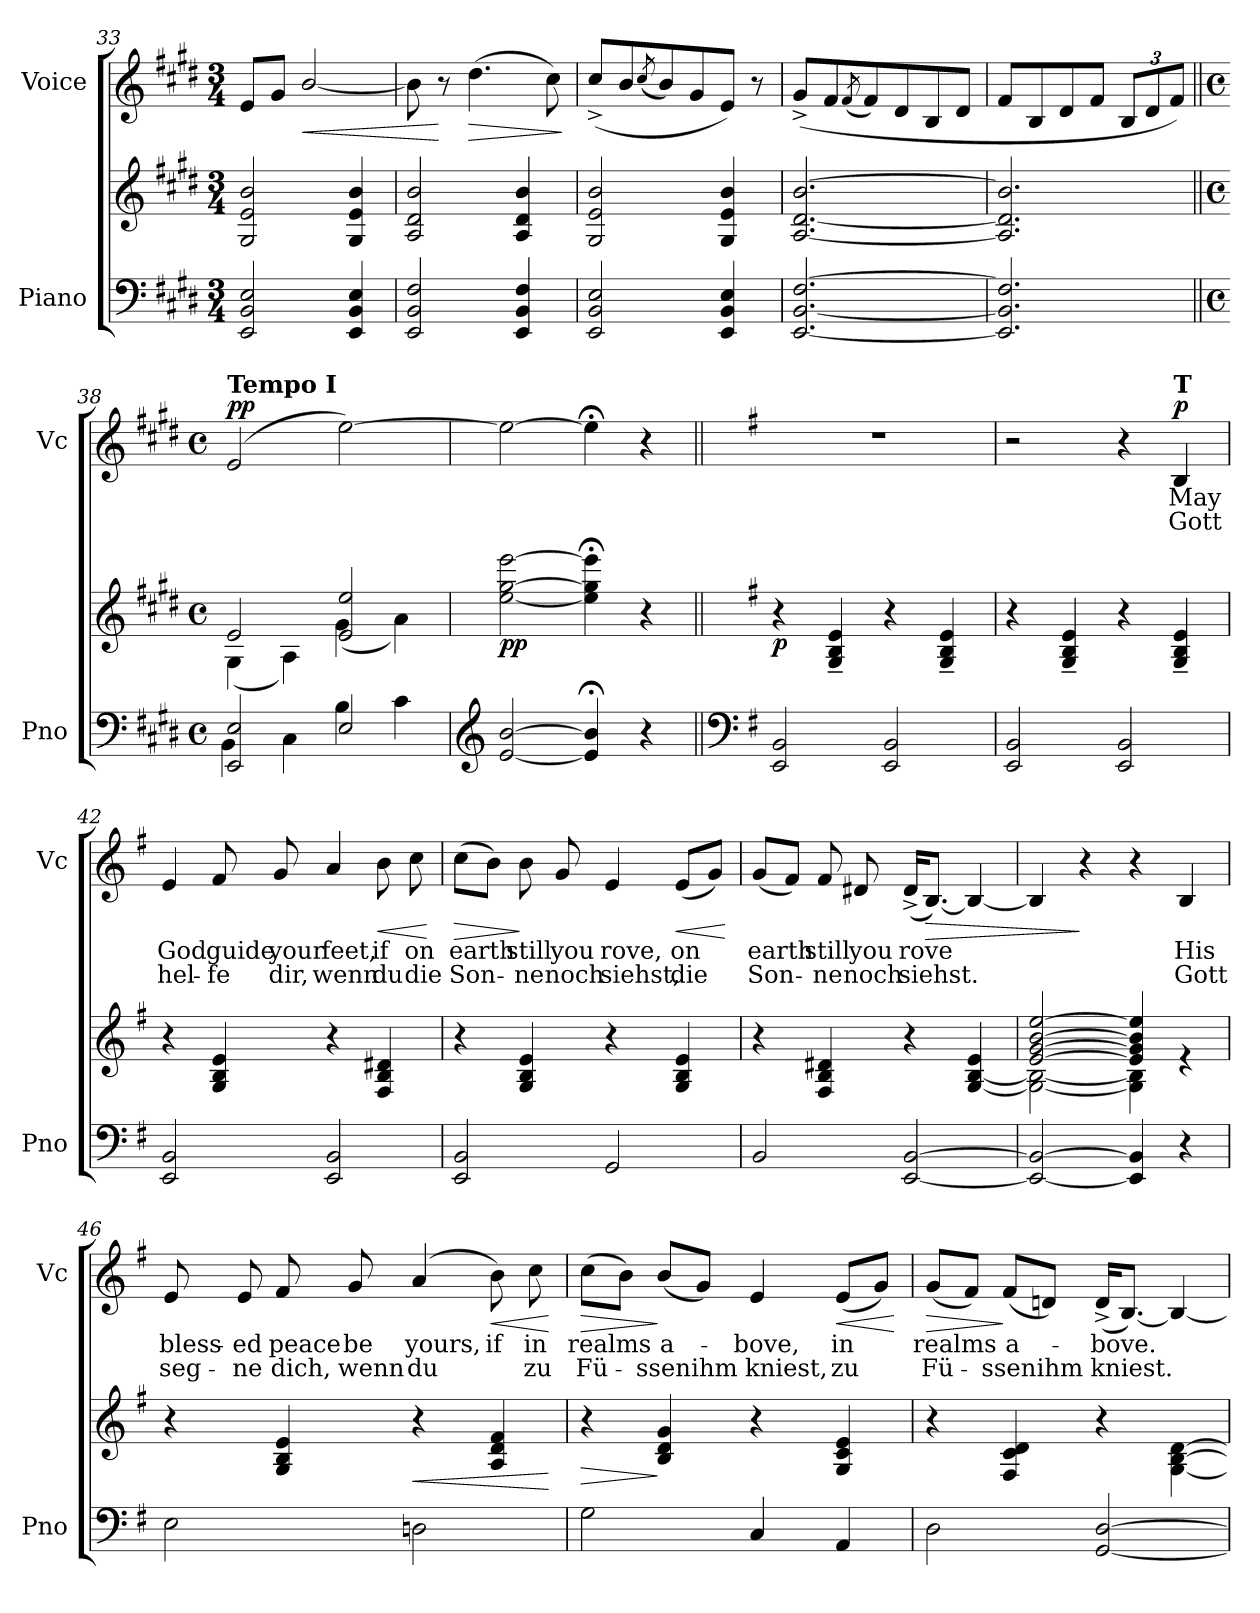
**kern	**kern	**dynam	**kern	**text	**text	**dynam
*part2	*part2	*part2	*part1	*part1	*part1	*part1
*staff3	*staff2	*staff2/3	*staff1	*staff1	*staff1	*staff1
*I"Piano	*	*	*I"Voice	*	*	*
*I'Pno	*	*	*I'Vc	*	*	*
!!LO:LB:g=z
*clefF4	*clefG2	*	*clefG2	*	*	*
*k[f#c#g#d#]	*k[f#c#g#d#]	*	*k[f#c#g#d#]	*	*	*
*M3/4	*M3/4	*	*M3/4	*	*	*
=33	=33	=33	=33	=33	=33	=33
2EE/ 2BB/ 2E/	2G#/ 2e/ 2b/	.	8e/L	.	.	.
.	.	.	8g#/J	.	.	.
!	!	!	!	!	!	!LO:HP:b
.	.	.	[2b/	.	.	<
4EE/ 4BB/ 4E/	4G#/ 4e/ 4b/	.	.	.	.	.
=34	=34	=34	=34	=34	=34	=34
2EE/ 2BB/ 2F#/	2A/ 2d#/ 2b/	.	8b\]	.	.	.
.	.	.	8r	.	.	[
!	!	!	!	!	!	!LO:HP:b
.	.	.	(>4.dd#\	.	.	>
4EE/ 4BB/ 4F#/	4A/ 4d#/ 4b/	.	.	.	.	.
.	.	.	8cc#\)	.	.	.
.	.	.	.	.	.	]
=35	=35	=35	=35	=35	=35	=35
2EE/ 2BB/ 2E/	2G#/ 2e/ 2b/	.	(>8cc#^/L	.	.	.
.	.	.	8b/	.	.	.
.	.	.	(<8qcc#/	.	.	.
.	.	.	8b/)	.	.	.
.	.	.	8g#/	.	.	.
4EE/ 4BB/ 4E/	4G#/ 4e/ 4b/	.	8e/J)	.	.	.
.	.	.	8r	.	.	.
=36	=36	=36	=36	=36	=36	=36
[2.EE/ [2.BB/ [2.F#/	[2.A/ [2.d#/ [2.b/	.	(>8g#^/L	.	.	.
.	.	.	8f#/	.	.	.
.	.	.	(<8qf#/	.	.	.
.	.	.	8f#/)	.	.	.
.	.	.	8d#/	.	.	.
.	.	.	8B/	.	.	.
.	.	.	8d#/J	.	.	.
=37	=37	=37	=37	=37	=37	=37
2.EE/] 2.BB/] 2.F#/]	2.A/] 2.d#/] 2.b/]	.	8f#/L	.	.	.
.	.	.	8B/	.	.	.
.	.	.	8d#/	.	.	.
.	.	.	8f#/J	.	.	.
*	*	*	*Xbrackettup	*	*	*
.	.	.	12B/L	.	.	.
.	.	.	12d#/	.	.	.
.	.	.	12f#/J)	.	.	.
=38||	=38||	=38||	=38||	=38||	=38||	=38||
*M4/4	*M4/4	*	*M4/4	*	*	*
*met(c)	*met(c)	*	*met(c)	*	*	*
*^	*^	*	*	*	*	*
!	!	!	!	!	!LO:TX:a:B:t=Tempo I	!	!	!
!	!	!	!	!	!	!	!	!LO:DY:a
2EE/ 2E/	4BB\	2e/	(<4G#\	.	(>2e/	.	.	pp
.	4C#\	.	4A\)	.	.	.	.	.
2E/	4B\	2e/ 2ee/	(<4g#\	.	[2ee\)	.	.	.
.	4c#\	.	4a\)	.	.	.	.	.
*v	*v	*	*	*	*	*	*	*
*	*v	*v	*	*	*	*	*
=39	=39	=39	=39	=39	=39	=39
*clefG2	*	*	*	*	*	*
*^	*^	*	*	*	*	*
!	!	!	!	!LO:DY:b	!	!	!	!
*v	*v	*	*	*	*	*	*	*
*	*v	*v	*	*	*	*	*
[2e/ [2b/	[2ee\ [2gg#\ [2eee\	pp	2ee\_	.	.	.
4e/];< 4b/];<	4ee\];< 4gg#\];< 4eee\];<	.	4ee;<\]	.	.	.
4r	4r	.	4r	.	.	.
!!LO:PB:g=z
=40||	=40||	=40||	=40||	=40||	=40||	=40||
*clefF4	*	*	*	*	*	*
*k[f#]	*k[f#]	*	*k[f#]	*	*	*
!	!	!LO:DY:b	!	!	!	!
2EE/ 2BB/	4r	p	1r	.	.	.
.	4G/~ 4B/~ 4e/~	.	.	.	.	.
2EE/ 2BB/	4r	.	.	.	.	.
.	4G/~ 4B/~ 4e/~	.	.	.	.	.
=41	=41	=41	=41	=41	=41	=41
2EE/ 2BB/	4r	.	2r	.	.	.
.	4G/~ 4B/~ 4e/~	.	.	.	.	.
2EE/ 2BB/	4r	.	4r	.	.	.
!	!	!	!LO:TX:a:B:t=T	!	!	!
!	!	!	!	!LO:LY:b	!LO:LY:b	!LO:DY:a
.	4G/~ 4B/~ 4e/~	.	4B/	May	Gott	p
=42	=42	=42	=42	=42	=42	=42
!	!	!	!	!LO:LY:b	!LO:LY:b	!
2EE/ 2BB/	4r	.	4e/	God	hel-	.
!	!	!	!	!LO:LY:b	!LO:LY:b	!
.	4G/ 4B/ 4e/	.	8f#/	guide	-fe	.
!	!	!	!	!LO:LY:b	!LO:LY:b	!
.	.	.	8g/	your	dir,	.
!	!	!	!	!LO:LY:b	!LO:LY:b	!
2EE/ 2BB/	4r	.	4a/	feet,	wenn	.
!	!	!	!	!LO:LY:b	!LO:LY:b	!LO:HP:b
.	4F#/ 4B/ 4d#X/	.	8b\	if	du	<
!	!	!	!	!LO:LY:b	!LO:LY:b	!
.	.	.	8cc\	on	die	.
.	.	.	.	.	.	[
=43	=43	=43	=43	=43	=43	=43
!	!	!	!	!LO:LY:b	!LO:LY:b	!LO:HP:b
2EE/ 2BB/	4r	.	(>8cc\L	earth	Son-	>
.	.	.	8b\J)	.	.	.
!	!	!	!	!LO:LY:b	!LO:LY:b	!
.	4G/ 4B/ 4e/	.	8b\	still	-ne	]
!	!	!	!	!LO:LY:b	!LO:LY:b	!
.	.	.	8g/	you	noch	.
!	!	!	!	!LO:LY:b	!LO:LY:b	!
2GG/	4r	.	4e/	rove,	siehst,	.
!	!	!	!	!LO:LY:b	!LO:LY:b	!LO:HP:b
.	4G/ 4B/ 4e/	.	(<8e/L	on	die	<
.	.	.	8g/J)	.	.	.
.	.	.	.	.	.	[
!!LO:LB:g=z
=44	=44	=44	=44	=44	=44	=44
!	!	!	!	!LO:LY:b	!LO:LY:b	!
2BB/	4r	.	(<8g/L	earth	Son-	.
.	.	.	8f#/J)	.	.	.
!	!	!	!	!LO:LY:b	!LO:LY:b	!
.	4F#/ 4B/ 4d#X/	.	8f#/	still	-ne	.
!	!	!	!	!LO:LY:b	!LO:LY:b	!
.	.	.	8d#X/	you	noch	.
!	!	!	!	!LO:LY:b	!LO:LY:b	!
[2EE/ [2BB/	4r	.	(<16d#^/KL	rove	siehst.	.
!	!	!	!	!	!	!LO:HP:b
.	.	.	[8.B/J)	.	.	>
.	[4G/ [4B/ 4e/	.	4B/_	.	.	.
=45	=45	=45	=45	=45	=45	=45
*	*^	*	*	*	*	*
2EE/_ 2BB/_	[2e/ [2g/ [2b/ [2ee/	2G\_ 2B\_	.	4B/]	.	.	.
.	.	.	.	4r	.	.	]
4EE/] 4BB/]	4e/] 4g/] 4b/] 4ee/]	4G\] 4B\]	.	4r	.	.	.
!	!	!	!	!	!LO:LY:b	!LO:LY:b	!
4r	4re	4ryy	.	4B/	His	Gott	.
=46	=46	=46	=46	=46	=46	=46	=46
!	!	!	!	!	!LO:LY:b	!LO:LY:b	!
*	*v	*v	*	*	*	*	*
2E\	4r	.	8e/	bless-	seg-	.
!	!	!	!	!LO:LY:b	!LO:LY:b	!
.	.	.	8e/	-ed	-ne	.
!	!	!	!	!LO:LY:b	!LO:LY:b	!
.	4G/ 4B/ 4e/	.	8f#/	peace	dich,	.
!	!	!	!	!LO:LY:b	!LO:LY:b	!
.	.	.	8g/	be	wenn	.
!	!	!LO:HP:b	!	!LO:LY:b	!LO:LY:b	!
2Dn\	4r	<	(<4a/	yours,	du	.
!	!	!	!	!LO:LY:b	!	!LO:HP:b
.	4A/ 4d/ 4f#/	.	8b\)	if	.	<
!	!	!	!	!LO:LY:b	!LO:LY:b	!
.	.	.	8cc\	in	zu	.
.	.	[	.	.	.	[
!!LO:LB:g=z
=47	=47	=47	=47	=47	=47	=47
!	!	!LO:HP:b	!	!LO:LY:b	!LO:LY:b	!LO:HP:b
2G\	4r	>	(>8cc\L	realms	Fü-	>
.	.	.	8b\J)	.	.	.
!	!	!	!	!LO:LY:b	!LO:LY:b	!
.	4B/ 4d/ 4g/	]	(<8b/L	a-	-ssen	]
!	!	!	!	!	!LO:LY:b	!
.	.	.	8g/J)	.	ihm	.
!	!	!	!	!LO:LY:b	!LO:LY:b	!
4C/	4r	.	4e/	-bove,	kniest,	.
!	!	!	!	!LO:LY:b	!LO:LY:b	!LO:HP:b
4AA/	4G/ 4c/ 4e/	.	(<8e/L	in	zu	<
.	.	.	8g/J)	.	.	.
.	.	.	.	.	.	[
=48	=48	=48	=48	=48	=48	=48
!	!	!	!	!LO:LY:b	!LO:LY:b	!LO:HP:b
2D\	4r	.	(<8g/L	realms	Fü-	>
.	.	.	8f#/J)	.	.	.
!	!	!	!	!LO:LY:b	!LO:LY:b	!
.	4F#/ 4c/ 4d/	.	(<8f#/L	a-	-ssen	]
!	!	!	!	!	!LO:LY:b	!
.	.	.	8dn/J)	.	ihm	.
!	!	!	!	!LO:LY:b	!LO:LY:b	!
[2GG/ [2D/	4r	.	(<16d^/KL	-bove.	kniest.	.
.	.	.	[8.B/J)	.	.	.
.	[4G\ [4B\ [4d\	.	4B/_	.	.	.
=	=	=	=	=	=	=
*-	*-	*-	*-	*-	*-	*-
